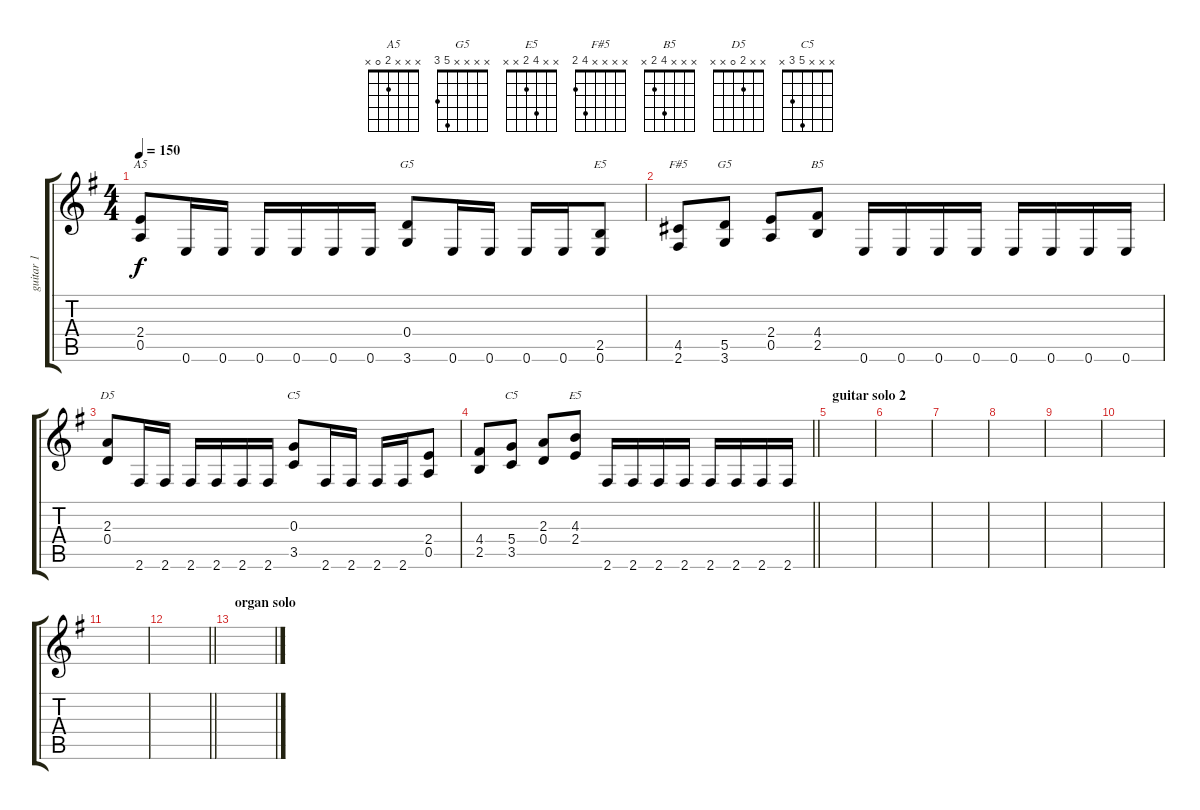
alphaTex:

\track ("guitar 1" "guitar 1") {instrument distortionguitar}
\staff {score tabs}
\tuning (E4 B3 G3 D3 A2 E2) {hide}
\chord ("A5" x x x 2 0 x)
\chord ("G5" x x x 0 x 3)
\chord ("E5" x x x x 2 0)
\chord ("F#5" x x x x 4 2)
\chord ("G5" x x x x 5 3)
\chord ("B5" x x x 4 2 x)
\chord ("D5" x x 2 0 x x)
\chord ("C5" x x 0 x 3 x)
\chord ("C5" x x x 5 3 x)
\chord ("E5" x x 4 2 x x)
\ts (4 4)
\tempo 150
\clef g2
\ks eminor
(2.4 0.5).8{ch "A5" dy f} 0.6.16 0.6.16 0.6.16 0.6.16 0.6.16 0.6.16 (0.4 3.6).8{ch "G5"} 0.6.16 0.6.16 0.6.16 0.6.16 (2.5 0.6).8{ch "E5"} |
(4.5 2.6).8{ch "F#5"} (5.5 3.6).8{ch "G5"} (2.4 0.5).8 (4.4 2.5).8{ch "B5"} 0.6.16 0.6.16 0.6.16 0.6.16 0.6.16 0.6.16 0.6.16 0.6.16 |
(2.3 0.4).8{ch "D5"} 2.6.16 2.6.16 2.6.16 2.6.16 2.6.16 2.6.16 (0.3 3.5).8{ch "C5"} 2.6.16 2.6.16 2.6.16 2.6.16 (2.4 0.5).8 |
\barLineRight lightlight
(4.4 2.5).8 (5.4 3.5).8{ch "C5"} (2.3 0.4).8 (4.3 2.4).8{ch "E5"} 2.6.16 2.6.16 2.6.16 2.6.16 2.6.16 2.6.16 2.6.16 2.6.16 |
\section ("" "guitar solo 2")
|
|
|
|
|
|
|
\barLineRight lightlight
|
\section ("" "organ solo")
